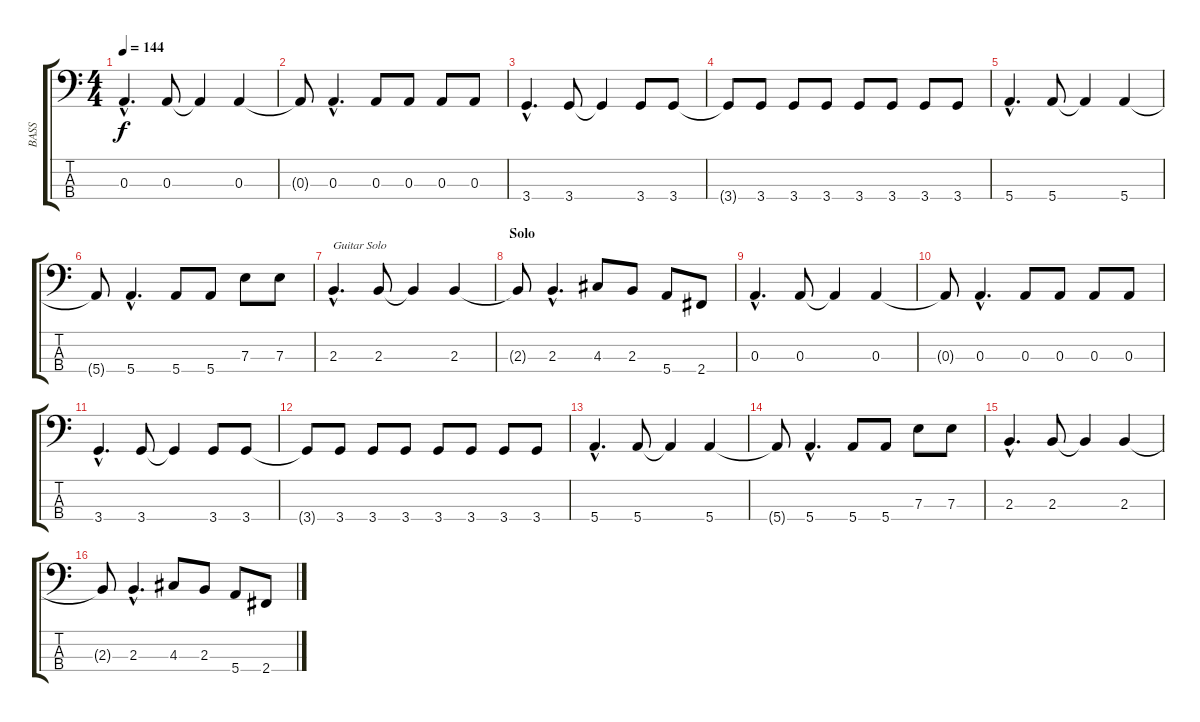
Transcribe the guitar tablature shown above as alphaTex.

\track ("BASS" "BASS") {instrument electricbasspick}
\staff {score tabs}
\tuning (G2 D2 A1 E1) {hide}
\ts (4 4)
\tempo 144
\clef f4
\ks c
0.3{hac}.4{d dy f} 0.3.8 0.3{t}.4 0.3.4 |
0.3{t}.8 0.3{hac}.4{d} 0.3.8 0.3.8 0.3.8 0.3.8 |
3.4{hac}.4{d} 3.4.8 3.4{t}.4 3.4.8 3.4.8 |
3.4{t}.8 3.4.8 3.4.8 3.4.8 3.4.8 3.4.8 3.4.8 3.4.8 |
5.4{hac}.4{d} 5.4.8 5.4{t}.4 5.4.4 |
5.4{t}.8 5.4{hac}.4{d} 5.4.8 5.4.8 7.3.8 7.3.8 |
2.3{hac}.4{d txt "Guitar Solo"} 2.3.8 2.3{t}.4 2.3.4 |
\section ("" "Solo")
2.3{t}.8 2.3{hac}.4{d} 4.3.8 2.3.8 5.4.8 2.4.8 |
0.3{hac}.4{d} 0.3.8 0.3{t}.4 0.3.4 |
0.3{t}.8 0.3{hac}.4{d} 0.3.8 0.3.8 0.3.8 0.3.8 |
3.4{hac}.4{d} 3.4.8 3.4{t}.4 3.4.8 3.4.8 |
3.4{t}.8 3.4.8 3.4.8 3.4.8 3.4.8 3.4.8 3.4.8 3.4.8 |
5.4{hac}.4{d} 5.4.8 5.4{t}.4 5.4.4 |
5.4{t}.8 5.4{hac}.4{d} 5.4.8 5.4.8 7.3.8 7.3.8 |
2.3{hac}.4{d} 2.3.8 2.3{t}.4 2.3.4 |
2.3{t}.8 2.3{hac}.4{d} 4.3.8 2.3.8 5.4.8 2.4.8
